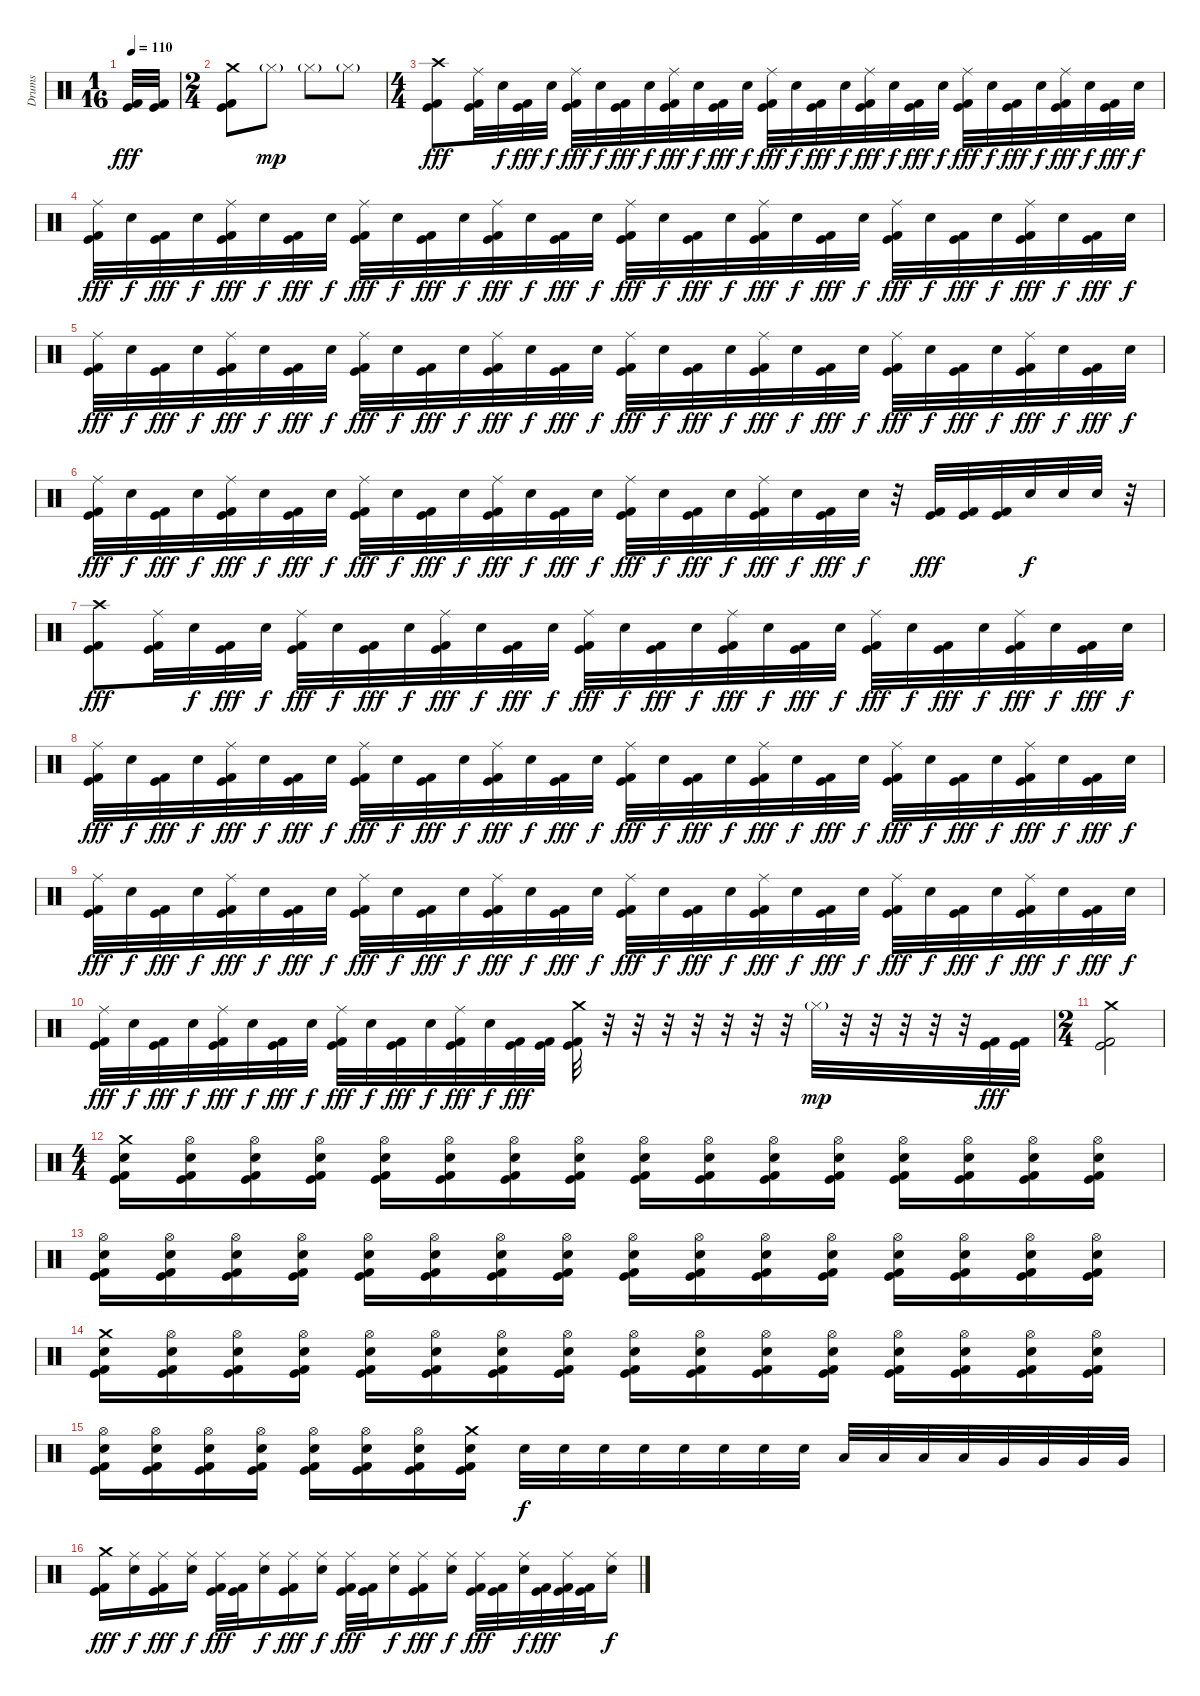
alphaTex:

\track ("Drums" "Drums") {instrument percussion}
\staff {score}
\articulation defaults
\ts (1 16)
\tempo 110
\clef neutral
\ks c
("Kick (hit)" "Kick (hit) 2").32{dy fff} ("Kick (hit)" "Kick (hit) 2").32 |
\ts (2 4)
("Crash medium (hit)" "Kick (hit)" "Kick (hit) 2").8 "Hi-Hat (closed)"{g}.8{dy mp} "Hi-Hat (closed)"{g}.8 "Hi-Hat (closed)"{g}.8 |
\ts (4 4)
("Crash high (hit)" "Kick (hit)" "Kick (hit) 2").8{dy fff} ("Ride (middle)" "Kick (hit)" "Kick (hit) 2").32 "Electric Snare (hit)".32{dy f} ("Kick (hit)" "Kick (hit) 2").32{dy fff} "Electric Snare (hit)".32{dy f} ("Ride (middle)" "Kick (hit)" "Kick (hit) 2").32{dy fff} "Electric Snare (hit)".32{dy f} ("Kick (hit)" "Kick (hit) 2").32{dy fff} "Electric Snare (hit)".32{dy f} ("Ride (middle)" "Kick (hit)" "Kick (hit) 2").32{dy fff} "Electric Snare (hit)".32{dy f} ("Kick (hit)" "Kick (hit) 2").32{dy fff} "Electric Snare (hit)".32{dy f} ("Ride (middle)" "Kick (hit)" "Kick (hit) 2").32{dy fff} "Electric Snare (hit)".32{dy f} ("Kick (hit)" "Kick (hit) 2").32{dy fff} "Electric Snare (hit)".32{dy f} ("Ride (middle)" "Kick (hit)" "Kick (hit) 2").32{dy fff} "Electric Snare (hit)".32{dy f} ("Kick (hit)" "Kick (hit) 2").32{dy fff} "Electric Snare (hit)".32{dy f} ("Ride (middle)" "Kick (hit)" "Kick (hit) 2").32{dy fff} "Electric Snare (hit)".32{dy f} ("Kick (hit)" "Kick (hit) 2").32{dy fff} "Electric Snare (hit)".32{dy f} ("Ride (middle)" "Kick (hit)" "Kick (hit) 2").32{dy fff} "Electric Snare (hit)".32{dy f} ("Kick (hit)" "Kick (hit) 2").32{dy fff} "Electric Snare (hit)".32{dy f} |
("Ride (middle)" "Kick (hit)" "Kick (hit) 2").32{dy fff} "Electric Snare (hit)".32{dy f} ("Kick (hit)" "Kick (hit) 2").32{dy fff} "Electric Snare (hit)".32{dy f} ("Ride (middle)" "Kick (hit)" "Kick (hit) 2").32{dy fff} "Electric Snare (hit)".32{dy f} ("Kick (hit)" "Kick (hit) 2").32{dy fff} "Electric Snare (hit)".32{dy f} ("Ride (middle)" "Kick (hit)" "Kick (hit) 2").32{dy fff} "Electric Snare (hit)".32{dy f} ("Kick (hit)" "Kick (hit) 2").32{dy fff} "Electric Snare (hit)".32{dy f} ("Ride (middle)" "Kick (hit)" "Kick (hit) 2").32{dy fff} "Electric Snare (hit)".32{dy f} ("Kick (hit)" "Kick (hit) 2").32{dy fff} "Electric Snare (hit)".32{dy f} ("Ride (middle)" "Kick (hit)" "Kick (hit) 2").32{dy fff} "Electric Snare (hit)".32{dy f} ("Kick (hit)" "Kick (hit) 2").32{dy fff} "Electric Snare (hit)".32{dy f} ("Ride (middle)" "Kick (hit)" "Kick (hit) 2").32{dy fff} "Electric Snare (hit)".32{dy f} ("Kick (hit)" "Kick (hit) 2").32{dy fff} "Electric Snare (hit)".32{dy f} ("Ride (middle)" "Kick (hit)" "Kick (hit) 2").32{dy fff} "Electric Snare (hit)".32{dy f} ("Kick (hit)" "Kick (hit) 2").32{dy fff} "Electric Snare (hit)".32{dy f} ("Ride (middle)" "Kick (hit)" "Kick (hit) 2").32{dy fff} "Electric Snare (hit)".32{dy f} ("Kick (hit)" "Kick (hit) 2").32{dy fff} "Electric Snare (hit)".32{dy f} |
("Ride (middle)" "Kick (hit)" "Kick (hit) 2").32{dy fff} "Electric Snare (hit)".32{dy f} ("Kick (hit)" "Kick (hit) 2").32{dy fff} "Electric Snare (hit)".32{dy f} ("Ride (middle)" "Kick (hit)" "Kick (hit) 2").32{dy fff} "Electric Snare (hit)".32{dy f} ("Kick (hit)" "Kick (hit) 2").32{dy fff} "Electric Snare (hit)".32{dy f} ("Ride (middle)" "Kick (hit)" "Kick (hit) 2").32{dy fff} "Electric Snare (hit)".32{dy f} ("Kick (hit)" "Kick (hit) 2").32{dy fff} "Electric Snare (hit)".32{dy f} ("Ride (middle)" "Kick (hit)" "Kick (hit) 2").32{dy fff} "Electric Snare (hit)".32{dy f} ("Kick (hit)" "Kick (hit) 2").32{dy fff} "Electric Snare (hit)".32{dy f} ("Ride (middle)" "Kick (hit)" "Kick (hit) 2").32{dy fff} "Electric Snare (hit)".32{dy f} ("Kick (hit)" "Kick (hit) 2").32{dy fff} "Electric Snare (hit)".32{dy f} ("Ride (middle)" "Kick (hit)" "Kick (hit) 2").32{dy fff} "Electric Snare (hit)".32{dy f} ("Kick (hit)" "Kick (hit) 2").32{dy fff} "Electric Snare (hit)".32{dy f} ("Ride (middle)" "Kick (hit)" "Kick (hit) 2").32{dy fff} "Electric Snare (hit)".32{dy f} ("Kick (hit)" "Kick (hit) 2").32{dy fff} "Electric Snare (hit)".32{dy f} ("Ride (middle)" "Kick (hit)" "Kick (hit) 2").32{dy fff} "Electric Snare (hit)".32{dy f} ("Kick (hit)" "Kick (hit) 2").32{dy fff} "Electric Snare (hit)".32{dy f} |
("Ride (middle)" "Kick (hit)" "Kick (hit) 2").32{dy fff} "Electric Snare (hit)".32{dy f} ("Kick (hit)" "Kick (hit) 2").32{dy fff} "Electric Snare (hit)".32{dy f} ("Ride (middle)" "Kick (hit)" "Kick (hit) 2").32{dy fff} "Electric Snare (hit)".32{dy f} ("Kick (hit)" "Kick (hit) 2").32{dy fff} "Electric Snare (hit)".32{dy f} ("Ride (middle)" "Kick (hit)" "Kick (hit) 2").32{dy fff} "Electric Snare (hit)".32{dy f} ("Kick (hit)" "Kick (hit) 2").32{dy fff} "Electric Snare (hit)".32{dy f} ("Ride (middle)" "Kick (hit)" "Kick (hit) 2").32{dy fff} "Electric Snare (hit)".32{dy f} ("Kick (hit)" "Kick (hit) 2").32{dy fff} "Electric Snare (hit)".32{dy f} ("Ride (middle)" "Kick (hit)" "Kick (hit) 2").32{dy fff} "Electric Snare (hit)".32{dy f} ("Kick (hit)" "Kick (hit) 2").32{dy fff} "Electric Snare (hit)".32{dy f} ("Ride (middle)" "Kick (hit)" "Kick (hit) 2").32{dy fff} "Electric Snare (hit)".32{dy f} ("Kick (hit)" "Kick (hit) 2").32{dy fff} "Electric Snare (hit)".32{dy f} r.32 ("Kick (hit)" "Kick (hit) 2").32{dy fff} ("Kick (hit)" "Kick (hit) 2").32 ("Kick (hit)" "Kick (hit) 2").32 "Electric Snare (hit)".32{dy f} "Electric Snare (hit)".32 "Electric Snare (hit)".32 r.32 |
("Crash high (hit)" "Kick (hit)" "Kick (hit) 2").8{dy fff} ("Ride (middle)" "Kick (hit)" "Kick (hit) 2").32 "Electric Snare (hit)".32{dy f} ("Kick (hit)" "Kick (hit) 2").32{dy fff} "Electric Snare (hit)".32{dy f} ("Ride (middle)" "Kick (hit)" "Kick (hit) 2").32{dy fff} "Electric Snare (hit)".32{dy f} ("Kick (hit)" "Kick (hit) 2").32{dy fff} "Electric Snare (hit)".32{dy f} ("Ride (middle)" "Kick (hit)" "Kick (hit) 2").32{dy fff} "Electric Snare (hit)".32{dy f} ("Kick (hit)" "Kick (hit) 2").32{dy fff} "Electric Snare (hit)".32{dy f} ("Ride (middle)" "Kick (hit)" "Kick (hit) 2").32{dy fff} "Electric Snare (hit)".32{dy f} ("Kick (hit)" "Kick (hit) 2").32{dy fff} "Electric Snare (hit)".32{dy f} ("Ride (middle)" "Kick (hit)" "Kick (hit) 2").32{dy fff} "Electric Snare (hit)".32{dy f} ("Kick (hit)" "Kick (hit) 2").32{dy fff} "Electric Snare (hit)".32{dy f} ("Ride (middle)" "Kick (hit)" "Kick (hit) 2").32{dy fff} "Electric Snare (hit)".32{dy f} ("Kick (hit)" "Kick (hit) 2").32{dy fff} "Electric Snare (hit)".32{dy f} ("Ride (middle)" "Kick (hit)" "Kick (hit) 2").32{dy fff} "Electric Snare (hit)".32{dy f} ("Kick (hit)" "Kick (hit) 2").32{dy fff} "Electric Snare (hit)".32{dy f} |
("Ride (middle)" "Kick (hit)" "Kick (hit) 2").32{dy fff} "Electric Snare (hit)".32{dy f} ("Kick (hit)" "Kick (hit) 2").32{dy fff} "Electric Snare (hit)".32{dy f} ("Ride (middle)" "Kick (hit)" "Kick (hit) 2").32{dy fff} "Electric Snare (hit)".32{dy f} ("Kick (hit)" "Kick (hit) 2").32{dy fff} "Electric Snare (hit)".32{dy f} ("Ride (middle)" "Kick (hit)" "Kick (hit) 2").32{dy fff} "Electric Snare (hit)".32{dy f} ("Kick (hit)" "Kick (hit) 2").32{dy fff} "Electric Snare (hit)".32{dy f} ("Ride (middle)" "Kick (hit)" "Kick (hit) 2").32{dy fff} "Electric Snare (hit)".32{dy f} ("Kick (hit)" "Kick (hit) 2").32{dy fff} "Electric Snare (hit)".32{dy f} ("Ride (middle)" "Kick (hit)" "Kick (hit) 2").32{dy fff} "Electric Snare (hit)".32{dy f} ("Kick (hit)" "Kick (hit) 2").32{dy fff} "Electric Snare (hit)".32{dy f} ("Ride (middle)" "Kick (hit)" "Kick (hit) 2").32{dy fff} "Electric Snare (hit)".32{dy f} ("Kick (hit)" "Kick (hit) 2").32{dy fff} "Electric Snare (hit)".32{dy f} ("Ride (middle)" "Kick (hit)" "Kick (hit) 2").32{dy fff} "Electric Snare (hit)".32{dy f} ("Kick (hit)" "Kick (hit) 2").32{dy fff} "Electric Snare (hit)".32{dy f} ("Ride (middle)" "Kick (hit)" "Kick (hit) 2").32{dy fff} "Electric Snare (hit)".32{dy f} ("Kick (hit)" "Kick (hit) 2").32{dy fff} "Electric Snare (hit)".32{dy f} |
("Ride (middle)" "Kick (hit)" "Kick (hit) 2").32{dy fff} "Electric Snare (hit)".32{dy f} ("Kick (hit)" "Kick (hit) 2").32{dy fff} "Electric Snare (hit)".32{dy f} ("Ride (middle)" "Kick (hit)" "Kick (hit) 2").32{dy fff} "Electric Snare (hit)".32{dy f} ("Kick (hit)" "Kick (hit) 2").32{dy fff} "Electric Snare (hit)".32{dy f} ("Ride (middle)" "Kick (hit)" "Kick (hit) 2").32{dy fff} "Electric Snare (hit)".32{dy f} ("Kick (hit)" "Kick (hit) 2").32{dy fff} "Electric Snare (hit)".32{dy f} ("Ride (middle)" "Kick (hit)" "Kick (hit) 2").32{dy fff} "Electric Snare (hit)".32{dy f} ("Kick (hit)" "Kick (hit) 2").32{dy fff} "Electric Snare (hit)".32{dy f} ("Ride (middle)" "Kick (hit)" "Kick (hit) 2").32{dy fff} "Electric Snare (hit)".32{dy f} ("Kick (hit)" "Kick (hit) 2").32{dy fff} "Electric Snare (hit)".32{dy f} ("Ride (middle)" "Kick (hit)" "Kick (hit) 2").32{dy fff} "Electric Snare (hit)".32{dy f} ("Kick (hit)" "Kick (hit) 2").32{dy fff} "Electric Snare (hit)".32{dy f} ("Ride (middle)" "Kick (hit)" "Kick (hit) 2").32{dy fff} "Electric Snare (hit)".32{dy f} ("Kick (hit)" "Kick (hit) 2").32{dy fff} "Electric Snare (hit)".32{dy f} ("Ride (middle)" "Kick (hit)" "Kick (hit) 2").32{dy fff} "Electric Snare (hit)".32{dy f} ("Kick (hit)" "Kick (hit) 2").32{dy fff} "Electric Snare (hit)".32{dy f} |
("Ride (middle)" "Kick (hit)" "Kick (hit) 2").32{dy fff} "Electric Snare (hit)".32{dy f} ("Kick (hit)" "Kick (hit) 2").32{dy fff} "Electric Snare (hit)".32{dy f} ("Ride (middle)" "Kick (hit)" "Kick (hit) 2").32{dy fff} "Electric Snare (hit)".32{dy f} ("Kick (hit)" "Kick (hit) 2").32{dy fff} "Electric Snare (hit)".32{dy f} ("Ride (middle)" "Kick (hit)" "Kick (hit) 2").32{dy fff} "Electric Snare (hit)".32{dy f} ("Kick (hit)" "Kick (hit) 2").32{dy fff} "Electric Snare (hit)".32{dy f} ("Ride (middle)" "Kick (hit)" "Kick (hit) 2").32{dy fff} "Electric Snare (hit)".32{dy f} ("Kick (hit)" "Kick (hit) 2").32{dy fff} ("Kick (hit)" "Kick (hit) 2").32 ("Crash medium (hit)" "Kick (hit)" "Kick (hit) 2").32 r.32 r.32 r.32 r.32 r.32 r.32 r.32 "Hi-Hat (closed)"{g}.32{dy mp} r.32 r.32 r.32 r.32 r.32 ("Kick (hit)" "Kick (hit) 2").32{dy fff} ("Kick (hit)" "Kick (hit) 2").32 |
\ts (2 4)
("Crash medium (hit)" "Kick (hit)" "Kick (hit) 2").2 |
\ts (4 4)
("Crash medium (hit)" "Electric Snare (hit)" "Kick (hit)" "Kick (hit) 2").16 ("Hi-Hat (open)" "Electric Snare (hit)" "Kick (hit)" "Kick (hit) 2").16 ("Hi-Hat (open)" "Electric Snare (hit)" "Kick (hit)" "Kick (hit) 2").16 ("Hi-Hat (open)" "Electric Snare (hit)" "Kick (hit)" "Kick (hit) 2").16 ("Hi-Hat (open)" "Electric Snare (hit)" "Kick (hit)" "Kick (hit) 2").16 ("Hi-Hat (open)" "Electric Snare (hit)" "Kick (hit)" "Kick (hit) 2").16 ("Hi-Hat (open)" "Electric Snare (hit)" "Kick (hit)" "Kick (hit) 2").16 ("Hi-Hat (open)" "Electric Snare (hit)" "Kick (hit)" "Kick (hit) 2").16 ("Hi-Hat (open)" "Electric Snare (hit)" "Kick (hit)" "Kick (hit) 2").16 ("Hi-Hat (open)" "Electric Snare (hit)" "Kick (hit)" "Kick (hit) 2").16 ("Hi-Hat (open)" "Electric Snare (hit)" "Kick (hit)" "Kick (hit) 2").16 ("Hi-Hat (open)" "Electric Snare (hit)" "Kick (hit)" "Kick (hit) 2").16 ("Hi-Hat (open)" "Electric Snare (hit)" "Kick (hit)" "Kick (hit) 2").16 ("Hi-Hat (open)" "Electric Snare (hit)" "Kick (hit)" "Kick (hit) 2").16 ("Hi-Hat (open)" "Electric Snare (hit)" "Kick (hit)" "Kick (hit) 2").16 ("Hi-Hat (open)" "Electric Snare (hit)" "Kick (hit)" "Kick (hit) 2").16 |
("Hi-Hat (open)" "Electric Snare (hit)" "Kick (hit)" "Kick (hit) 2").16 ("Hi-Hat (open)" "Electric Snare (hit)" "Kick (hit)" "Kick (hit) 2").16 ("Hi-Hat (open)" "Electric Snare (hit)" "Kick (hit)" "Kick (hit) 2").16 ("Hi-Hat (open)" "Electric Snare (hit)" "Kick (hit)" "Kick (hit) 2").16 ("Hi-Hat (open)" "Electric Snare (hit)" "Kick (hit)" "Kick (hit) 2").16 ("Hi-Hat (open)" "Electric Snare (hit)" "Kick (hit)" "Kick (hit) 2").16 ("Hi-Hat (open)" "Electric Snare (hit)" "Kick (hit)" "Kick (hit) 2").16 ("Hi-Hat (open)" "Electric Snare (hit)" "Kick (hit)" "Kick (hit) 2").16 ("Hi-Hat (open)" "Electric Snare (hit)" "Kick (hit)" "Kick (hit) 2").16 ("Hi-Hat (open)" "Electric Snare (hit)" "Kick (hit)" "Kick (hit) 2").16 ("Hi-Hat (open)" "Electric Snare (hit)" "Kick (hit)" "Kick (hit) 2").16 ("Hi-Hat (open)" "Electric Snare (hit)" "Kick (hit)" "Kick (hit) 2").16 ("Hi-Hat (open)" "Electric Snare (hit)" "Kick (hit)" "Kick (hit) 2").16 ("Hi-Hat (open)" "Electric Snare (hit)" "Kick (hit)" "Kick (hit) 2").16 ("Hi-Hat (open)" "Electric Snare (hit)" "Kick (hit)" "Kick (hit) 2").16 ("Hi-Hat (open)" "Electric Snare (hit)" "Kick (hit)" "Kick (hit) 2").16 |
("Crash medium (hit)" "Electric Snare (hit)" "Kick (hit)" "Kick (hit) 2").16 ("Hi-Hat (open)" "Electric Snare (hit)" "Kick (hit)" "Kick (hit) 2").16 ("Hi-Hat (open)" "Electric Snare (hit)" "Kick (hit)" "Kick (hit) 2").16 ("Hi-Hat (open)" "Electric Snare (hit)" "Kick (hit)" "Kick (hit) 2").16 ("Hi-Hat (open)" "Electric Snare (hit)" "Kick (hit)" "Kick (hit) 2").16 ("Hi-Hat (open)" "Electric Snare (hit)" "Kick (hit)" "Kick (hit) 2").16 ("Hi-Hat (open)" "Electric Snare (hit)" "Kick (hit)" "Kick (hit) 2").16 ("Hi-Hat (open)" "Electric Snare (hit)" "Kick (hit)" "Kick (hit) 2").16 ("Hi-Hat (open)" "Electric Snare (hit)" "Kick (hit)" "Kick (hit) 2").16 ("Hi-Hat (open)" "Electric Snare (hit)" "Kick (hit)" "Kick (hit) 2").16 ("Hi-Hat (open)" "Electric Snare (hit)" "Kick (hit)" "Kick (hit) 2").16 ("Hi-Hat (open)" "Electric Snare (hit)" "Kick (hit)" "Kick (hit) 2").16 ("Hi-Hat (open)" "Electric Snare (hit)" "Kick (hit)" "Kick (hit) 2").16 ("Hi-Hat (open)" "Electric Snare (hit)" "Kick (hit)" "Kick (hit) 2").16 ("Hi-Hat (open)" "Electric Snare (hit)" "Kick (hit)" "Kick (hit) 2").16 ("Hi-Hat (open)" "Electric Snare (hit)" "Kick (hit)" "Kick (hit) 2").16 |
("Hi-Hat (open)" "Electric Snare (hit)" "Kick (hit)" "Kick (hit) 2").16 ("Hi-Hat (open)" "Electric Snare (hit)" "Kick (hit)" "Kick (hit) 2").16 ("Hi-Hat (open)" "Electric Snare (hit)" "Kick (hit)" "Kick (hit) 2").16 ("Hi-Hat (open)" "Electric Snare (hit)" "Kick (hit)" "Kick (hit) 2").16 ("Hi-Hat (open)" "Electric Snare (hit)" "Kick (hit)" "Kick (hit) 2").16 ("Hi-Hat (open)" "Electric Snare (hit)" "Kick (hit)" "Kick (hit) 2").16 ("Hi-Hat (open)" "Electric Snare (hit)" "Kick (hit)" "Kick (hit) 2").16 ("Crash medium (hit)" "Electric Snare (hit)" "Kick (hit)" "Kick (hit) 2").16 "Electric Snare (hit)".32{dy f} "Electric Snare (hit)".32 "Electric Snare (hit)".32 "Electric Snare (hit)".32 "Electric Snare (hit)".32 "Electric Snare (hit)".32 "Electric Snare (hit)".32 "Electric Snare (hit)".32 "Low Tom (hit)".32 "Low Tom (hit)".32 "Low Tom (hit)".32 "Low Tom (hit)".32 "Very Low Tom (hit)".32 "Very Low Tom (hit)".32 "Very Low Tom (hit)".32 "Very Low Tom (hit)".32 |
("Crash medium (hit)" "Kick (hit)" "Kick (hit) 2").16{dy fff} ("Ride (middle)" "Electric Snare (hit)").16{dy f} ("Ride (middle)" "Kick (hit)" "Kick (hit) 2").16{dy fff} ("Ride (middle)" "Electric Snare (hit)").16{dy f} ("Ride (middle)" "Kick (hit)" "Kick (hit) 2").32{dy fff} ("Kick (hit)" "Kick (hit) 2").32 ("Ride (middle)" "Electric Snare (hit)").16{dy f} ("Ride (middle)" "Kick (hit)" "Kick (hit) 2").16{dy fff} ("Ride (middle)" "Electric Snare (hit)").16{dy f} ("Ride (middle)" "Kick (hit)" "Kick (hit) 2").32{dy fff} ("Kick (hit)" "Kick (hit) 2").32 ("Ride (middle)" "Electric Snare (hit)").16{dy f} ("Ride (middle)" "Kick (hit)" "Kick (hit) 2").16{dy fff} ("Ride (middle)" "Electric Snare (hit)").16{dy f} ("Ride (middle)" "Kick (hit)" "Kick (hit) 2").32{dy fff} ("Kick (hit)" "Kick (hit) 2").32 ("Ride (middle)" "Electric Snare (hit)").32{dy f} ("Kick (hit)" "Kick (hit) 2").32{dy fff} ("Ride (middle)" "Kick (hit)" "Kick (hit) 2").32 ("Kick (hit)" "Kick (hit) 2").32 ("Ride (middle)" "Electric Snare (hit)").16{dy f}
